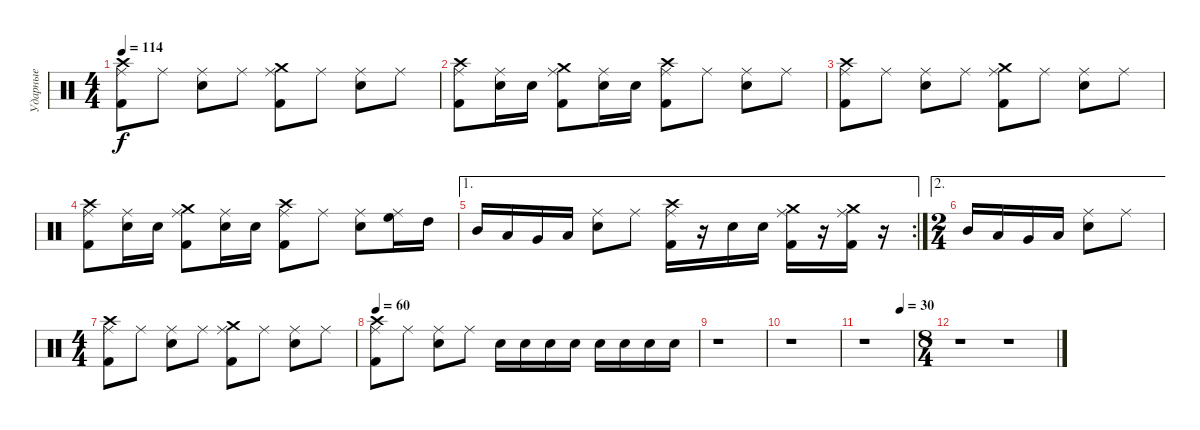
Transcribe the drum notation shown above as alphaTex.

\track ("Ударные" "Ударные") {instrument percussion}
\staff {score}
\articulation defaults
\ts (4 4)
\tempo 114
\clef neutral
\ks c
("Kick (hit) 2" "Crash high (hit)" "Ride (middle)").8{dy f} "Ride (middle)".8 ("Electric Snare (hit)" "Ride (middle)").8 "Ride (middle)".8 ("Kick (hit) 2" "Crash medium (hit)" "Ride (middle)").8 "Ride (middle)".8 ("Electric Snare (hit)" "Ride (middle)").8 "Ride (middle)".8 |
("Kick (hit) 2" "Crash high (hit)" "Ride (middle)").8 ("Electric Snare (hit)" "Ride (middle)").16 "Electric Snare (hit)".16 ("Kick (hit) 2" "Crash medium (hit)" "Ride (middle)").8 ("Electric Snare (hit)" "Ride (middle)").16 "Electric Snare (hit)".16 ("Kick (hit) 2" "Crash high (hit)" "Ride (middle)").8 "Ride (middle)".8 ("Electric Snare (hit)" "Ride (middle)").8 "Ride (middle)".8 |
("Kick (hit) 2" "Crash high (hit)" "Ride (middle)").8 "Ride (middle)".8 ("Electric Snare (hit)" "Ride (middle)").8 "Ride (middle)".8 ("Kick (hit) 2" "Crash medium (hit)" "Ride (middle)").8 "Ride (middle)".8 ("Electric Snare (hit)" "Ride (middle)").8 "Ride (middle)".8 |
("Kick (hit) 2" "Crash high (hit)" "Ride (middle)").8 ("Electric Snare (hit)" "Ride (middle)").16 "Electric Snare (hit)".16 ("Kick (hit) 2" "Crash medium (hit)" "Ride (middle)").8 ("Electric Snare (hit)" "Ride (middle)").16 "Electric Snare (hit)".16 ("Kick (hit) 2" "Crash high (hit)" "Ride (middle)").8 "Ride (middle)".8 ("Electric Snare (hit)" "Ride (middle)").8 ("High Floor Tom (hit)" "Ride (middle)").16 "High Tom (hit)".16 |
\ae 1
\rc 2 "Mid Tom (hit)".16 "Low Tom (hit)".16 "Very Low Tom (hit)".16 "Low Floor Tom (hit)".16
("Electric Snare (hit)" "Ride (middle)").8 "Ride (middle)".8 ("Kick (hit) 2" "Crash high (hit)" "Ride (middle)").16 r.16 "Electric Snare (hit)".16 "Electric Snare (hit)".16 ("Kick (hit) 2" "Crash medium (hit)" "Ride (middle)").16 r.16 ("Kick (hit) 2" "Crash medium (hit)" "Ride (middle)").16 r.16 |
\ae 2
\ts (2 4)
"Mid Tom (hit)".16 "Low Tom (hit)".16 "Very Low Tom (hit)".16 "Low Floor Tom (hit)".16 ("Electric Snare (hit)" "Ride (middle)").8 "Ride (middle)".8 |
\ts (4 4)
("Kick (hit) 2" "Crash high (hit)" "Ride (middle)").8 "Ride (middle)".8 ("Electric Snare (hit)" "Ride (middle)").8 "Ride (middle)".8 ("Kick (hit) 2" "Crash medium (hit)" "Ride (middle)").8 "Ride (middle)".8 ("Electric Snare (hit)" "Ride (middle)").8 "Ride (middle)".8 |
\tempo 60
("Kick (hit) 2" "Crash high (hit)" "Ride (middle)").8 "Ride (middle)".8 ("Electric Snare (hit)" "Ride (middle)").8 "Ride (middle)".8 "Electric Snare (hit)".16 "Electric Snare (hit)".16 "Electric Snare (hit)".16 "Electric Snare (hit)".16 "Electric Snare (hit)".16 "Electric Snare (hit)".16 "Electric Snare (hit)".16 "Electric Snare (hit)".16 |
r.1 |
r.1 |
\tempo (30 0.75)
r.1 |
\ts (8 4)
r.1 r.1
